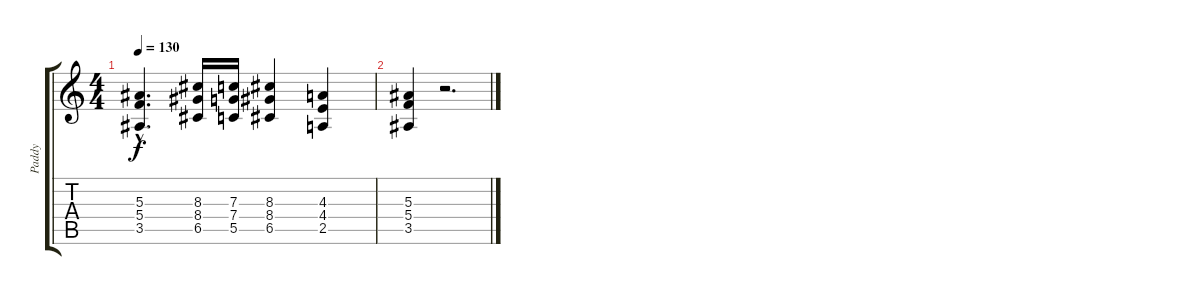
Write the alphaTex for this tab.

\track ("Paddy" "Paddy") {instrument overdrivenguitar}
\staff {score tabs}
\tuning (D4 A3 F3 C3 G2 D2) {hide}
\ts (4 4)
\tempo 130
\clef g2
\ks c
(5.3{hac} 5.4{hac} 3.5{hac}).4{d dy f} (8.3 8.4 6.5).16 (7.3 7.4 5.5).16 (8.3 8.4 6.5).4 (4.3 4.4 2.5).4 |
(5.3 5.4 3.5).4 r.2{d}
